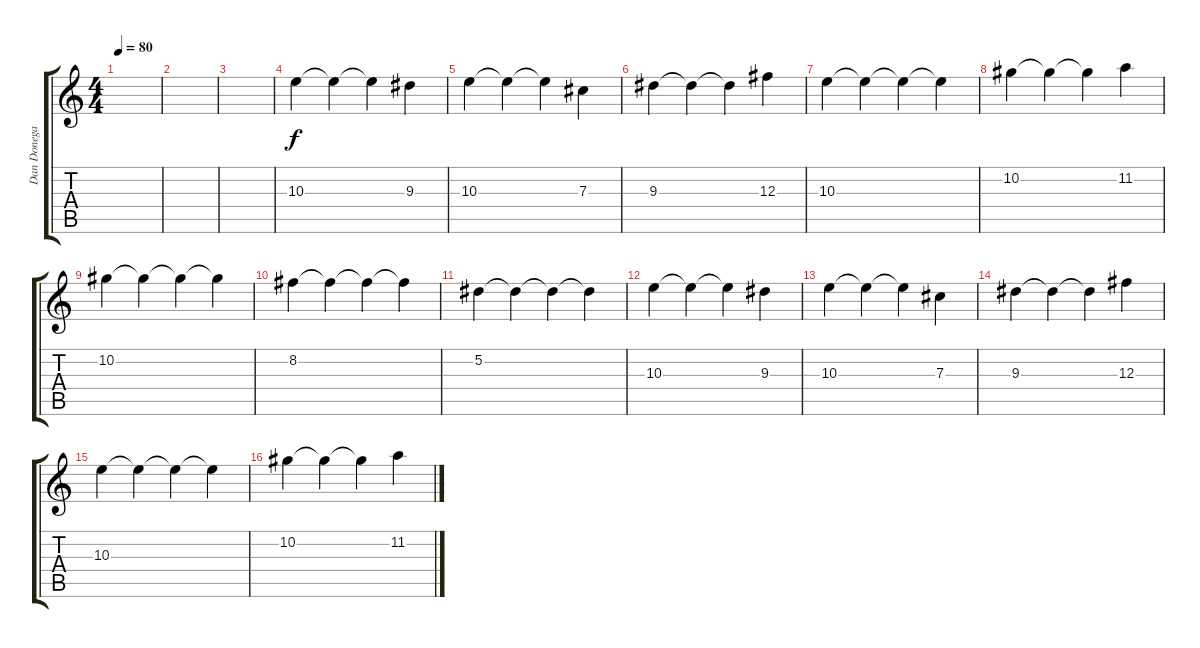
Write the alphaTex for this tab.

\track ("Dan Donegan (Guitar 3)" "Dan Donega") {instrument distortionguitar}
\staff {score tabs}
\tuning (Eb4 Bb3 Gb3 Db3 Ab2 Db2) {hide}
\ts (4 4)
\tempo 80
\clef g2
\ks c
|
|
|
10.3.4 10.3{t}.4 10.3{t}.4 9.3.4 |
10.3.4 10.3{t}.4 10.3{t}.4 7.3.4 |
9.3.4 9.3{t}.4 9.3{t}.4 12.3.4 |
10.3.4 10.3{t}.4 10.3{t}.4 10.3{t}.4 |
10.2.4 10.2{t}.4 10.2{t}.4 11.2.4 |
10.2.4 10.2{t}.4 10.2{t}.4 10.2{t}.4 |
8.2.4 8.2{t}.4 8.2{t}.4 8.2{t}.4 |
5.2.4 5.2{t}.4 5.2{t}.4 5.2{t}.4 |
10.3.4 10.3{t}.4 10.3{t}.4 9.3.4 |
10.3.4 10.3{t}.4 10.3{t}.4 7.3.4 |
9.3.4 9.3{t}.4 9.3{t}.4 12.3.4 |
10.3.4 10.3{t}.4 10.3{t}.4 10.3{t}.4 |
10.2.4 10.2{t}.4 10.2{t}.4 11.2.4
